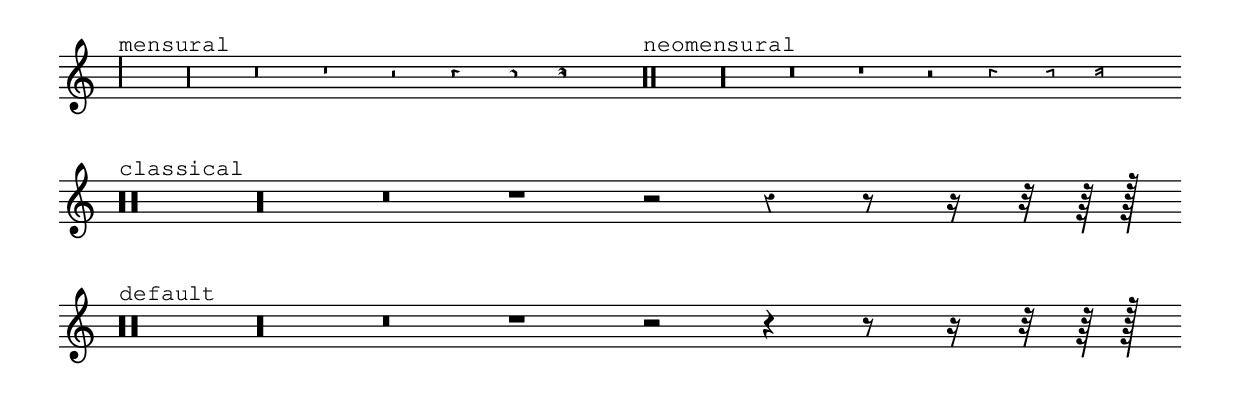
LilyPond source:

%% Do not edit this file; it is automatically
%% generated from LSR http://lsr.dsi.unimi.it
%% This file is in the public domain.
\version "2.13.16"

\header {
  lsrtags = "rhythms, ancient-notation, tweaks-and-overrides"

%% Translation of GIT committish: 00ef2ac3dd16e21c9ffdffaa4d6d043a3f1a76e6
  doctitlees = "Estilos de silencios"
  texidoces = "
Los silencios se pueden imprimir en distintos estilos.
"

%% Translation of GIT committish: d96023d8792c8af202c7cb8508010c0d3648899d

  doctitlede = "Pausenstile"
  texidocde = "
Pausen können in verschiedenen Stilen dargestellt werden.
"



%% Translation of GIT committish: e71f19ad847d3e94ac89750f34de8b6bb28611df
  texidocfr = "
Les silences peuvent être gravés selon différents styles.

"
  doctitlefr = "Styles de silences"

  texidoc = "
Rests may be used in various styles.




"
  doctitle = "Rest styles"
} % begin verbatim

\layout {
  indent = 0
  \context {
    \Staff
    \remove "Time_signature_engraver"
  }
}

\new Staff \relative c {
  \cadenzaOn
  \override Staff.Rest #'style = #'mensural
  r\maxima^\markup \typewriter { mensural }
  r\longa r\breve r1 r2 r4 r8 r16 s32 s64 s128 s128
  \bar ""

  \override Staff.Rest #'style = #'neomensural
  r\maxima^\markup \typewriter { neomensural }
  r\longa r\breve r1 r2 r4 r8 r16 s32 s64 s128 s128
  \bar ""

  \override Staff.Rest #'style = #'classical
  r\maxima^\markup \typewriter { classical }
  r\longa r\breve r1 r2 r4 r8 r16 r32 r64 r128 s128
  \bar ""

  \override Staff.Rest  #'style = #'default
  r\maxima^\markup \typewriter { default }
  r\longa r\breve r1 r2 r4 r8 r16 r32 r64 r128 s128
}

